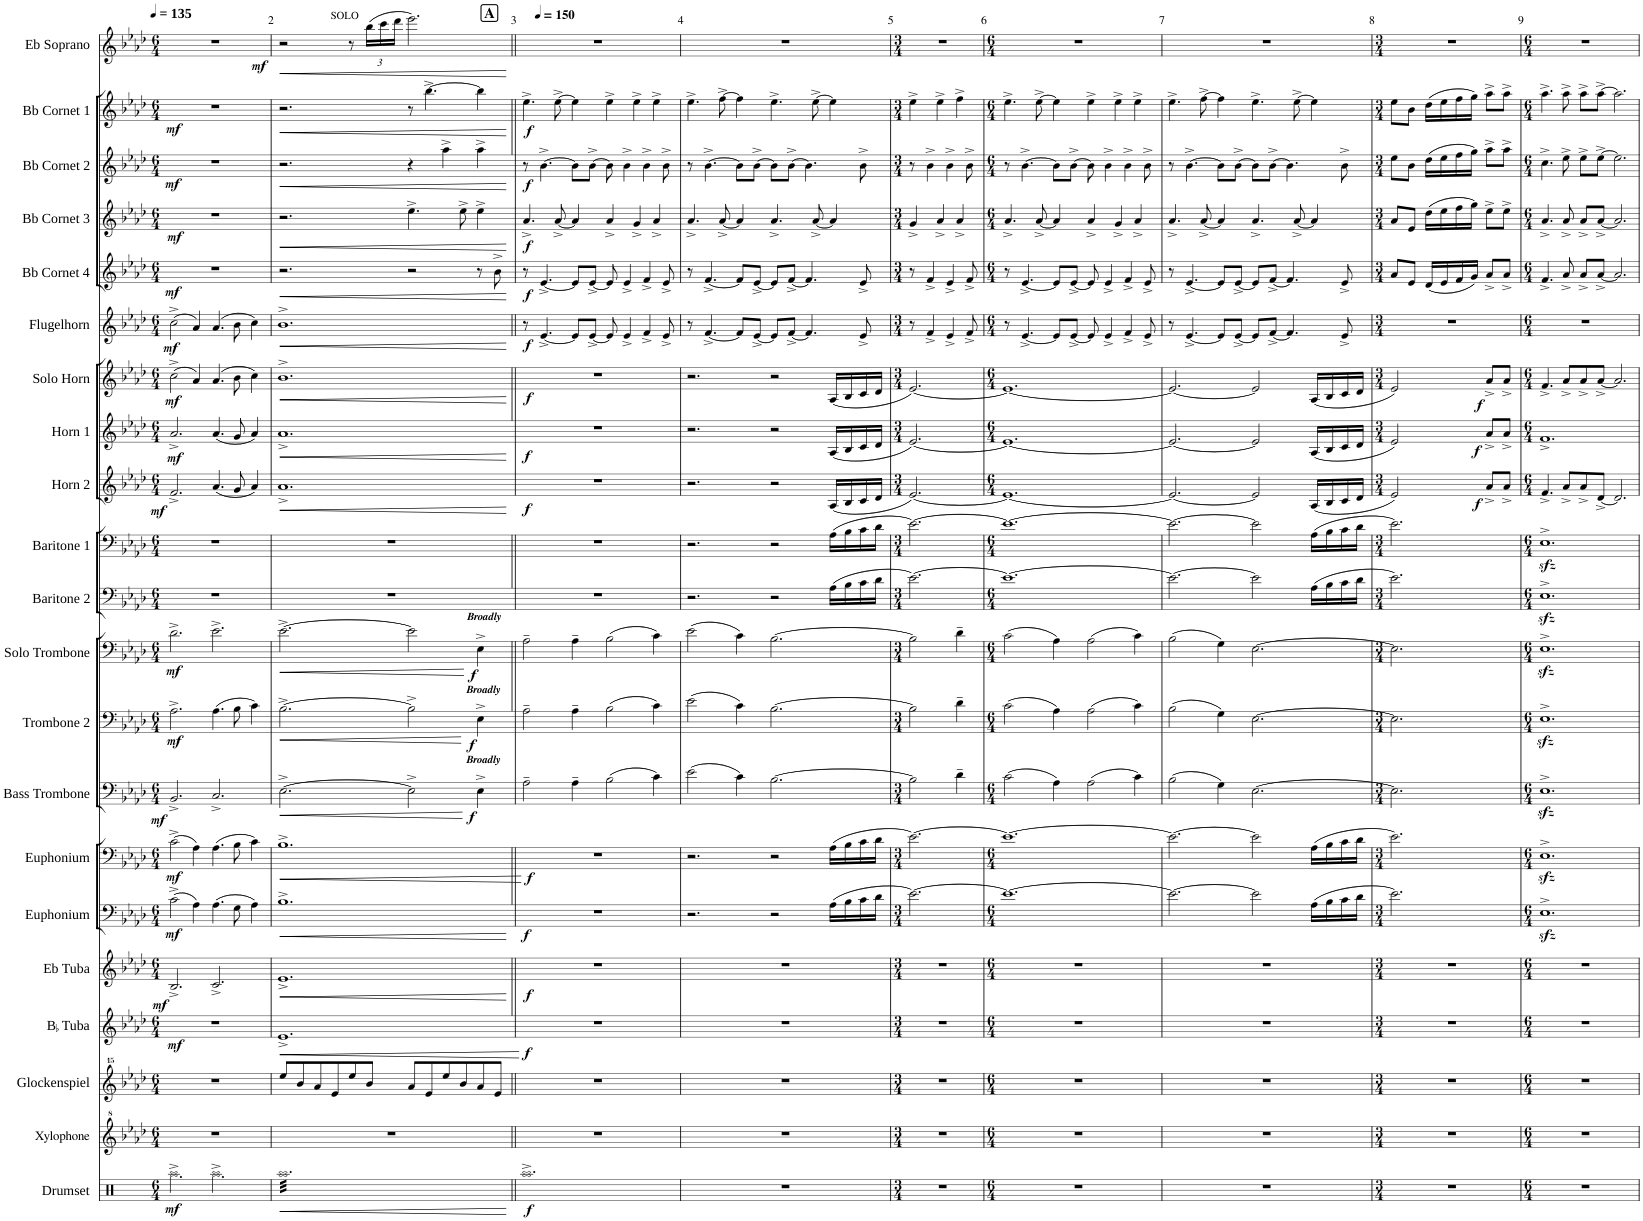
**kern	**dynam	**kern	**kern	**kern	**dynam	**kern	**dynam	**kern	**dynam	**kern	**dynam	**kern	**dynam	**kern	**dynam	**kern	**dynam	**kern	**kern	**kern	**dynam	**kern	**dynam	**kern	**dynam	**kern	**dynam	**kern	**dynam	**kern	**dynam	**kern	**dynam	**kern	**dynam	**kern	**dynam
*part21	*part21	*part20	*part19	*part18	*part18	*part17	*part17	*part16	*part16	*part15	*part15	*part14	*part14	*part13	*part13	*part12	*part12	*part11	*part10	*part9	*part9	*part8	*part8	*part7	*part7	*part6	*part6	*part5	*part5	*part4	*part4	*part3	*part3	*part2	*part2	*part1	*part1
*staff21	*staff21	*staff20	*staff19	*staff18	*staff18	*staff17	*staff17	*staff16	*staff16	*staff15	*staff15	*staff14	*staff14	*staff13	*staff13	*staff12	*staff12	*staff11	*staff10	*staff9	*staff9	*staff8	*staff8	*staff7	*staff7	*staff6	*staff6	*staff5	*staff5	*staff4	*staff4	*staff3	*staff3	*staff2	*staff2	*staff1	*staff1
*I"Drumset	*	*I"Xylophone	*I"Glockenspiel	*I"BaccidentalFlat Tuba	*	*I"Eb Tuba	*	*I"Euphonium	*	*I"Euphonium	*	*I"Bass Trombone	*	*I"Trombone 2	*	*I"Solo Trombone	*	*I"Baritone 2	*I"Baritone 1	*I"Horn 2	*	*I"Horn 1	*	*I"Solo Horn	*	*I"Flugelhorn	*	*I"Bb Cornet 4	*	*I"Bb Cornet 3	*	*I"Bb Cornet 2	*	*I"Bb Cornet 1	*	*I"Eb Soprano	*
*I'Drs.	*	*I'Xyl.	*I'Glk.	*I'BaccidentalFlat Tu.	*	*I'Eb Tu.	*	*I'Eu.	*	*I'Eu.	*	*I'B. Trb.	*	*I'Trb 2	*	*I'Solo Trb.	*	*I'Bar 2	*I'Bar 1	*I'Horn 2	*	*I'Horn 1	*	*I'SoloHorn	*	*I'Flghn.	*	*I'Bb Cnt 4	*	*I'Bb Cnt 3	*	*I'Bb Cnt 2	*	*I'Bb Cnt 1	*	*I'Eb Sop.	*
*clefX	*	*clefG^2	*clefG^^2	*clefG2	*	*clefG2	*	*clefF4	*	*clefF4	*	*clefF4	*	*clefF4	*	*clefF4	*	*clefF4	*clefF4	*clefG2	*	*clefG2	*	*clefG2	*	*clefG2	*	*clefG2	*	*clefG2	*	*clefG2	*	*clefG2	*	*clefG2	*
*	*	*	*	*	*	*	*	*	*	*	*	*	*	*	*	*	*	*ITrd4c7	*	*	*	*ITrd5c9	*	*ITrd1c2	*	*ITrd1c2	*	*ITrd1c2	*	*ITrd1c2	*	*ITrd1c2	*	*ITrd1c2	*	*ITrd1c2	*
*k[]	*	*k[b-e-a-d-]	*k[b-e-a-d-]	*k[b-e-a-d-]	*	*k[b-e-a-d-]	*	*k[b-e-a-d-]	*	*k[b-e-a-d-]	*	*k[b-e-a-d-]	*	*k[b-e-a-d-]	*	*k[b-e-a-d-]	*	*k[b-e-a-d-]	*k[b-e-a-d-]	*k[b-e-a-d-]	*	*k[b-e-a-d-]	*	*k[b-e-a-d-]	*	*k[b-e-a-d-]	*	*k[b-e-a-d-]	*	*k[b-e-a-d-]	*	*k[b-e-a-d-]	*	*k[b-e-a-d-]	*	*k[b-e-a-d-]	*
*M6/4	*	*M6/4	*M6/4	*M6/4	*	*M6/4	*	*M6/4	*	*M6/4	*	*M6/4	*	*M6/4	*	*M6/4	*	*M6/4	*M6/4	*M6/4	*	*M6/4	*	*M6/4	*	*M6/4	*	*M6/4	*	*M6/4	*	*M6/4	*	*M6/4	*	*M6/4	*
*MM135	*	*MM135	*MM135	*MM135	*	*MM135	*	*MM135	*	*MM135	*	*MM135	*	*MM135	*	*MM135	*	*MM135	*MM135	*MM135	*	*MM135	*	*MM135	*	*MM135	*	*MM135	*	*MM135	*	*MM135	*	*MM135	*	*MM135	*
=1	=1	=1	=1	=1	=1	=1	=1	=1	=1	=1	=1	=1	=1	=1	=1	=1	=1	=1	=1	=1	=1	=1	=1	=1	=1	=1	=1	=1	=1	=1	=1	=1	=1	=1	=1	=1	=1
!	!LO:DY:b	!	!	!	!LO:DY:b	!	!LO:DY:b	!	!LO:DY:b	!	!LO:DY:b	!	!LO:DY:b	!	!LO:DY:b	!	!LO:DY:b	!	!	!	!LO:DY:b	!	!LO:DY:b	!	!LO:DY:b	!	!LO:DY:b	!	!LO:DY:b	!	!LO:DY:b	!	!LO:DY:b	!	!LO:DY:b	!	!LO:DY:b
2.Raa^\	mf	1.r	1.r	1.r	mf	2.B-^/	mf	(2c^\	mf	(2c^\	mf	2.BB-^/	mf	2.A-^\	mf	2.d-^\	mf	1.r	1.r	2.f^/	mf	2.a-^/	mf	(2cc^\	mf	(2cc^\	mf	1.r	mf	1.r	mf	1.r	mf	1.r	mf	1.r	mf
.	.	.	.	.	.	.	.	4A-\)	.	4A-\)	.	.	.	.	.	.	.	.	.	.	.	.	.	4a-/)	.	4a-/)	.	.	.	.	.	.	.	.	.	.	.
2.Raa^\	.	.	.	.	.	2.c^/	.	(4.A-\	.	(4.A-\	.	2.C^/	.	(4.A-\	.	2.e-^\	.	.	.	(4.a-/	.	(4.a-/	.	(4.a-/	.	(4.a-/	.	.	.	.	.	.	.	.	.	.	.
.	.	.	.	.	.	.	.	8G\	.	8B-\	.	.	.	8B-\	.	.	.	.	.	8g/	.	8g/	.	8b-\	.	8b-\	.	.	.	.	.	.	.	.	.	.	.
.	.	.	.	.	.	.	.	4A-\)	.	4c\)	.	.	.	4c\)	.	.	.	.	.	4a-/)	.	4a-/)	.	4cc\)	.	4cc\)	.	.	.	.	.	.	.	.	.	.	.
=2	=2	=2	=2	=2	=2	=2	=2	=2	=2	=2	=2	=2	=2	=2	=2	=2	=2	=2	=2	=2	=2	=2	=2	=2	=2	=2	=2	=2	=2	=2	=2	=2	=2	=2	=2	=2	=2
!	!LO:HP:b	!	!	!	!LO:HP:b	!	!LO:HP:b	!	!LO:HP:b	!	!LO:HP:b	!	!LO:HP:b	!	!LO:HP:b	!	!LO:HP:b	!	!	!	!LO:HP:b	!	!LO:HP:b	!	!LO:HP:b	!	!LO:HP:b	!	!LO:HP:b	!	!LO:HP:b	!	!LO:HP:b	!	!LO:HP:b	!	!LO:HP:b
*tremolo	*	*	*	*	*	*	*	*	*	*	*	*	*	*	*	*	*	*	*	*	*	*	*	*	*	*	*	*	*	*	*	*	*	*	*	*	*
32RaaLLL	<	1.r	8eeee-/L	1.e-^	<	1.e-^	<	1.B-^	<	1.B-^	<	[2.E-^\	<	[2.B-^\	<	[2.e-^\	<	1.r	1.r	1.a-^	<	1.a-^	<	1.b-^	<	1.b-^	<	2.r	<	2.r	<	2.r	<	2.r	<	2r	<
32Raa	.	.	.	.	.	.	.	.	.	.	.	.	.	.	.	.	.	.	.	.	.	.	.	.	.	.	.	.	.	.	.	.	.	.	.	.	.
32Raa	.	.	.	.	.	.	.	.	.	.	.	.	.	.	.	.	.	.	.	.	.	.	.	.	.	.	.	.	.	.	.	.	.	.	.	.	.
32Raa	.	.	.	.	.	.	.	.	.	.	.	.	.	.	.	.	.	.	.	.	.	.	.	.	.	.	.	.	.	.	.	.	.	.	.	.	.
32Raa	.	.	8bbb-/	.	.	.	.	.	.	.	.	.	.	.	.	.	.	.	.	.	.	.	.	.	.	.	.	.	.	.	.	.	.	.	.	.	.
32Raa	.	.	.	.	.	.	.	.	.	.	.	.	.	.	.	.	.	.	.	.	.	.	.	.	.	.	.	.	.	.	.	.	.	.	.	.	.
32Raa	.	.	.	.	.	.	.	.	.	.	.	.	.	.	.	.	.	.	.	.	.	.	.	.	.	.	.	.	.	.	.	.	.	.	.	.	.
32Raa	.	.	.	.	.	.	.	.	.	.	.	.	.	.	.	.	.	.	.	.	.	.	.	.	.	.	.	.	.	.	.	.	.	.	.	.	.
32Raa	.	.	8aaa-/	.	.	.	.	.	.	.	.	.	.	.	.	.	.	.	.	.	.	.	.	.	.	.	.	.	.	.	.	.	.	.	.	.	.
32Raa	.	.	.	.	.	.	.	.	.	.	.	.	.	.	.	.	.	.	.	.	.	.	.	.	.	.	.	.	.	.	.	.	.	.	.	.	.
32Raa	.	.	.	.	.	.	.	.	.	.	.	.	.	.	.	.	.	.	.	.	.	.	.	.	.	.	.	.	.	.	.	.	.	.	.	.	.
32Raa	.	.	.	.	.	.	.	.	.	.	.	.	.	.	.	.	.	.	.	.	.	.	.	.	.	.	.	.	.	.	.	.	.	.	.	.	.
32Raa	.	.	8eee-/	.	.	.	.	.	.	.	.	.	.	.	.	.	.	.	.	.	.	.	.	.	.	.	.	.	.	.	.	.	.	.	.	.	.
32Raa	.	.	.	.	.	.	.	.	.	.	.	.	.	.	.	.	.	.	.	.	.	.	.	.	.	.	.	.	.	.	.	.	.	.	.	.	.
32Raa	.	.	.	.	.	.	.	.	.	.	.	.	.	.	.	.	.	.	.	.	.	.	.	.	.	.	.	.	.	.	.	.	.	.	.	.	.
32Raa	.	.	.	.	.	.	.	.	.	.	.	.	.	.	.	.	.	.	.	.	.	.	.	.	.	.	.	.	.	.	.	.	.	.	.	.	.
32Raa	.	.	8eeee-/	.	.	.	.	.	.	.	.	.	.	.	.	.	.	.	.	.	.	.	.	.	.	.	.	.	.	.	.	.	.	.	.	8r	.
32Raa	.	.	.	.	.	.	.	.	.	.	.	.	.	.	.	.	.	.	.	.	.	.	.	.	.	.	.	.	.	.	.	.	.	.	.	.	.
32Raa	.	.	.	.	.	.	.	.	.	.	.	.	.	.	.	.	.	.	.	.	.	.	.	.	.	.	.	.	.	.	.	.	.	.	.	.	.
32Raa	.	.	.	.	.	.	.	.	.	.	.	.	.	.	.	.	.	.	.	.	.	.	.	.	.	.	.	.	.	.	.	.	.	.	.	.	.
*	*	*	*	*	*	*	*	*	*	*	*	*	*	*	*	*	*	*	*	*	*	*	*	*	*	*	*	*	*	*	*	*	*	*	*	*Xbrackettup	*
!	!	!	!	!	!	!	!	!	!	!	!	!	!	!	!	!	!	!	!	!	!	!	!	!	!	!	!	!	!	!	!	!	!	!	!	!LO:TX:a:t=SOLO	!
32Raa	.	.	8bbb-/J	.	.	.	.	.	.	.	.	.	.	.	.	.	.	.	.	.	.	.	.	.	.	.	.	.	.	.	.	.	.	.	.	(24bb-\LL	.
32Raa	.	.	.	.	.	.	.	.	.	.	.	.	.	.	.	.	.	.	.	.	.	.	.	.	.	.	.	.	.	.	.	.	.	.	.	.	.
.	.	.	.	.	.	.	.	.	.	.	.	.	.	.	.	.	.	.	.	.	.	.	.	.	.	.	.	.	.	.	.	.	.	.	.	24ccc\	.
32Raa	.	.	.	.	.	.	.	.	.	.	.	.	.	.	.	.	.	.	.	.	.	.	.	.	.	.	.	.	.	.	.	.	.	.	.	.	.
.	.	.	.	.	.	.	.	.	.	.	.	.	.	.	.	.	.	.	.	.	.	.	.	.	.	.	.	.	.	.	.	.	.	.	.	24ddd-\JJ	.
32Raa	.	.	.	.	.	.	.	.	.	.	.	.	.	.	.	.	.	.	.	.	.	.	.	.	.	.	.	.	.	.	.	.	.	.	.	.	.
32Raa	.	.	8aaa-/L	.	.	.	.	.	.	.	.	2E-^\]	.	2B-^\]	.	2e-\]	.	.	.	.	.	.	.	.	.	.	.	2r	.	4.ee-^\	.	4r	.	8r	.	2.eee-\)	.
32Raa	.	.	.	.	.	.	.	.	.	.	.	.	.	.	.	.	.	.	.	.	.	.	.	.	.	.	.	.	.	.	.	.	.	.	.	.	.
32Raa	.	.	.	.	.	.	.	.	.	.	.	.	.	.	.	.	.	.	.	.	.	.	.	.	.	.	.	.	.	.	.	.	.	.	.	.	.
32Raa	.	.	.	.	.	.	.	.	.	.	.	.	.	.	.	.	.	.	.	.	.	.	.	.	.	.	.	.	.	.	.	.	.	.	.	.	.
32Raa	.	.	8eee-/	.	.	.	.	.	.	.	.	.	.	.	.	.	.	.	.	.	.	.	.	.	.	.	.	.	.	.	.	.	.	[4.bb-^\	.	.	.
32Raa	.	.	.	.	.	.	.	.	.	.	.	.	.	.	.	.	.	.	.	.	.	.	.	.	.	.	.	.	.	.	.	.	.	.	.	.	.
32Raa	.	.	.	.	.	.	.	.	.	.	.	.	.	.	.	.	.	.	.	.	.	.	.	.	.	.	.	.	.	.	.	.	.	.	.	.	.
32Raa	.	.	.	.	.	.	.	.	.	.	.	.	.	.	.	.	.	.	.	.	.	.	.	.	.	.	.	.	.	.	.	.	.	.	.	.	.
32Raa	.	.	8eeee-/	.	.	.	.	.	.	.	.	.	.	.	.	.	.	.	.	.	.	.	.	.	.	.	.	.	.	.	.	4aa-^\	.	.	.	.	.
32Raa	.	.	.	.	.	.	.	.	.	.	.	.	.	.	.	.	.	.	.	.	.	.	.	.	.	.	.	.	.	.	.	.	.	.	.	.	.
32Raa	.	.	.	.	.	.	.	.	.	.	.	.	.	.	.	.	.	.	.	.	.	.	.	.	.	.	.	.	.	.	.	.	.	.	.	.	.
32Raa	.	.	.	.	.	.	.	.	.	.	.	.	.	.	.	.	.	.	.	.	.	.	.	.	.	.	.	.	.	.	.	.	.	.	.	.	.
32Raa	.	.	8bbb-/	.	.	.	.	.	.	.	.	.	.	.	.	.	.	.	.	.	.	.	.	.	.	.	.	.	.	8ee-^\	.	.	.	.	.	.	.
32Raa	.	.	.	.	.	.	.	.	.	.	.	.	.	.	.	.	.	.	.	.	.	.	.	.	.	.	.	.	.	.	.	.	.	.	.	.	.
32Raa	.	.	.	.	.	.	.	.	.	.	.	.	.	.	.	.	.	.	.	.	.	.	.	.	.	.	.	.	.	.	.	.	.	.	.	.	.
32Raa	.	.	.	.	.	.	.	.	.	.	.	.	.	.	.	.	.	.	.	.	.	.	.	.	.	.	.	.	.	.	.	.	.	.	.	.	.
!	!	!	!	!	!	!	!	!	!	!	!	!	!	!	!	!LO:TX:a:Bi:t=Broadly	!	!	!	!	!	!	!	!	!	!	!	!	!	!	!	!	!	!	!	!	!
!	!	!	!	!	!	!	!	!	!	!	!	!	!	!LO:TX:a:Bi:t=Broadly	!	!	!	!	!	!	!	!	!	!	!	!	!	!	!	!	!	!	!	!	!	!	!
!	!	!	!	!	!	!	!	!	!	!	!	!LO:TX:a:Bi:t=Broadly	!	!	!	!	!	!	!	!	!	!	!	!	!	!	!	!	!	!	!	!	!	!	!	!	!
!	!	!	!	!	!	!	!	!	!	!	!	!	!LO:DY:b	!	!LO:DY:b	!	!LO:DY:b	!	!	!	!	!	!	!	!	!	!	!	!	!	!	!	!	!	!	!	!
32Raa	.	.	8aaa-/	.	.	.	.	.	.	.	.	4E-^\	f	4E-^\	f	4E-^\	f	.	.	.	.	.	.	.	.	.	.	8r	.	4ee-^\	.	4aa-^\	.	4bb-\]	.	.	.
32Raa	.	.	.	.	.	.	.	.	.	.	.	.	.	.	.	.	.	.	.	.	.	.	.	.	.	.	.	.	.	.	.	.	.	.	.	.	.
32Raa	.	.	.	.	.	.	.	.	.	.	.	.	.	.	.	.	.	.	.	.	.	.	.	.	.	.	.	.	.	.	.	.	.	.	.	.	.
32Raa	.	.	.	.	.	.	.	.	.	.	.	.	.	.	.	.	.	.	.	.	.	.	.	.	.	.	.	.	.	.	.	.	.	.	.	.	.
32Raa	.	.	8eee-/J	.	.	.	.	.	.	.	.	.	.	.	.	.	.	.	.	.	.	.	.	.	.	.	.	8b-^\	.	.	.	.	.	.	.	.	.
32Raa	.	.	.	.	.	.	.	.	.	.	.	.	.	.	.	.	.	.	.	.	.	.	.	.	.	.	.	.	.	.	.	.	.	.	.	.	.
32Raa	.	.	.	.	.	.	.	.	.	.	.	.	.	.	.	.	.	.	.	.	.	.	.	.	.	.	.	.	.	.	.	.	.	.	.	.	.
32RaaJJJ	.	.	.	.	.	.	.	.	.	.	.	.	.	.	.	.	.	.	.	.	.	.	.	.	.	.	.	.	.	.	.	.	.	.	.	.	.
*Xtremolo	*	*	*	*	*	*	*	*	*	*	*	*	*	*	*	*	*	*	*	*	*	*	*	*	*	*	*	*	*	*	*	*	*	*	*	*	*
.	[	.	.	.	[	.	[	.	[	.	[	.	[	.	[	.	[	.	.	.	[	.	[	.	[	.	[	.	[	.	[	.	[	.	[	.	[
=3||	=3||	=3||	=3||	=3||	=3||	=3||	=3||	=3||	=3||	=3||	=3||	=3||	=3||	=3||	=3||	=3||	=3||	=3||	=3||	=3||	=3||	=3||	=3||	=3||	=3||	=3||	=3||	=3||	=3||	=3||	=3||	=3||	=3||	=3||	=3||	=3||	=3||
!!LO:REH:place=s1:a:B:cj:fs=14:t=A
*	*	*	*	*	*	*	*	*	*	*	*	*	*	*	*	*	*	*	*	*	*	*	*	*	*	*	*	*	*	*	*	*	*	*	*	*MM150	*
!	!LO:DY:b	!	!	!	!LO:DY:b	!	!LO:DY:b	!	!LO:DY:b	!	!LO:DY:b	!	!	!	!	!	!	!	!	!	!LO:DY:b	!	!LO:DY:b	!	!LO:DY:b	!	!LO:DY:b	!	!LO:DY:b	!	!LO:DY:b	!	!LO:DY:b	!	!LO:DY:b	!	!
1.Raa^	f	1.r	1.r	1.r	f	1.r	f	1.r	f	1.r	f	2A-~\	.	2A-~\	.	2A-~\	.	1.r	1.r	1.r	f	1.r	f	1.r	f	8r	f	8r	f	4.a-^/	f	8r	f	4.ee-^\	f	1.r	.
.	.	.	.	.	.	.	.	.	.	.	.	.	.	.	.	.	.	.	.	.	.	.	.	.	.	[4.e-^/	.	[4.e-^/	.	.	.	[4.b-^\	.	.	.	.	.
.	.	.	.	.	.	.	.	.	.	.	.	.	.	.	.	.	.	.	.	.	.	.	.	.	.	.	.	.	.	[8a-^/	.	.	.	[8ee-^\	.	.	.
.	.	.	.	.	.	.	.	.	.	.	.	4A-~\	.	4A-~\	.	4A-~\	.	.	.	.	.	.	.	.	.	8e-/L]	.	8e-/L]	.	4a-/]	.	8b-\L]	.	4ee-\]	.	.	.
.	.	.	.	.	.	.	.	.	.	.	.	.	.	.	.	.	.	.	.	.	.	.	.	.	.	[8e-^/J	.	[8e-^/J	.	.	.	[8b-^\J	.	.	.	.	.
.	.	.	.	.	.	.	.	.	.	.	.	(2B-\	.	(2B-\	.	(2B-\	.	.	.	.	.	.	.	.	.	8e-/]	.	8e-/]	.	4a-^/	.	8b-\]	.	4ee-^\	.	.	.
.	.	.	.	.	.	.	.	.	.	.	.	.	.	.	.	.	.	.	.	.	.	.	.	.	.	4e-^/	.	4e-^/	.	.	.	4b-^\	.	.	.	.	.
.	.	.	.	.	.	.	.	.	.	.	.	.	.	.	.	.	.	.	.	.	.	.	.	.	.	.	.	.	.	4g^/	.	.	.	4ee-^\	.	.	.
.	.	.	.	.	.	.	.	.	.	.	.	.	.	.	.	.	.	.	.	.	.	.	.	.	.	4f^/	.	4f^/	.	.	.	4b-^\	.	.	.	.	.
.	.	.	.	.	.	.	.	.	.	.	.	4c\)	.	4c\)	.	4c\)	.	.	.	.	.	.	.	.	.	.	.	.	.	4a-^/	.	.	.	4ee-^\	.	.	.
.	.	.	.	.	.	.	.	.	.	.	.	.	.	.	.	.	.	.	.	.	.	.	.	.	.	8e-^/	.	8e-^/	.	.	.	8b-^\	.	.	.	.	.
=4	=4	=4	=4	=4	=4	=4	=4	=4	=4	=4	=4	=4	=4	=4	=4	=4	=4	=4	=4	=4	=4	=4	=4	=4	=4	=4	=4	=4	=4	=4	=4	=4	=4	=4	=4	=4	=4
1.r	.	1.r	1.r	1.r	.	1.r	.	2.r	.	2.r	.	(2e-\	.	(2e-\	.	(2e-\	.	2.r	2.r	2.r	.	2.r	.	2.r	.	8r	.	8r	.	4.a-^/	.	8r	.	4.ee-^\	.	1.r	.
.	.	.	.	.	.	.	.	.	.	.	.	.	.	.	.	.	.	.	.	.	.	.	.	.	.	[4.f^/	.	[4.f^/	.	.	.	[4.b-^\	.	.	.	.	.
.	.	.	.	.	.	.	.	.	.	.	.	.	.	.	.	.	.	.	.	.	.	.	.	.	.	.	.	.	.	[8a-^/	.	.	.	[8ff^\	.	.	.
.	.	.	.	.	.	.	.	.	.	.	.	4c\)	.	4c\)	.	4c\)	.	.	.	.	.	.	.	.	.	8f/L]	.	8f/L]	.	4a-/]	.	8b-\L]	.	4ff\]	.	.	.
.	.	.	.	.	.	.	.	.	.	.	.	.	.	.	.	.	.	.	.	.	.	.	.	.	.	[8e-^/J	.	[8e-^/J	.	.	.	[8b-^\J	.	.	.	.	.
.	.	.	.	.	.	.	.	2r	.	2r	.	[2.B-\	.	[2.B-\	.	[2.B-\	.	2r	2r	2r	.	2r	.	2r	.	8e-/L]	.	8e-/L]	.	4.a-^/	.	8b-\L]	.	4.ee-^\	.	.	.
.	.	.	.	.	.	.	.	.	.	.	.	.	.	.	.	.	.	.	.	.	.	.	.	.	.	[8f^/J	.	[8f^/J	.	.	.	[8b-^\J	.	.	.	.	.
.	.	.	.	.	.	.	.	.	.	.	.	.	.	.	.	.	.	.	.	.	.	.	.	.	.	4.f/]	.	4.f/]	.	.	.	4.b-\]	.	.	.	.	.
.	.	.	.	.	.	.	.	.	.	.	.	.	.	.	.	.	.	.	.	.	.	.	.	.	.	.	.	.	.	[8a-^/	.	.	.	[8ee-^\	.	.	.
.	.	.	.	.	.	.	.	(16A-\LL	.	(16A-\LL	.	.	.	.	.	.	.	(16A-\LL	(16A-\LL	(16A-/LL	.	(16A-/LL	.	(16A-/LL	.	.	.	.	.	4a-/]	.	.	.	4ee-\]	.	.	.
.	.	.	.	.	.	.	.	16B-\	.	16B-\	.	.	.	.	.	.	.	16B-\	16B-\	16B-/	.	16B-/	.	16B-/	.	.	.	.	.	.	.	.	.	.	.	.	.
.	.	.	.	.	.	.	.	16c\	.	16c\	.	.	.	.	.	.	.	16c\	16c\	16c/	.	16c/	.	16c/	.	8e-^/	.	8e-^/	.	.	.	8b-^\	.	.	.	.	.
.	.	.	.	.	.	.	.	16d-\JJ	.	16d-\JJ	.	.	.	.	.	.	.	16d-\JJ	16d-\JJ	16d-/JJ	.	16d-/JJ	.	16d-/JJ	.	.	.	.	.	.	.	.	.	.	.	.	.
=5	=5	=5	=5	=5	=5	=5	=5	=5	=5	=5	=5	=5	=5	=5	=5	=5	=5	=5	=5	=5	=5	=5	=5	=5	=5	=5	=5	=5	=5	=5	=5	=5	=5	=5	=5	=5	=5
*M3/4	*	*M3/4	*M3/4	*M3/4	*	*M3/4	*	*M3/4	*	*M3/4	*	*M3/4	*	*M3/4	*	*M3/4	*	*M3/4	*M3/4	*M3/4	*	*M3/4	*	*M3/4	*	*M3/4	*	*M3/4	*	*M3/4	*	*M3/4	*	*M3/4	*	*M3/4	*
2.r	.	2.r	2.r	2.r	.	2.r	.	[2.e-\)	.	[2.e-\)	.	2B-\]	.	2B-\]	.	2B-\]	.	[2.e-\)	[2.e-\)	[2.e-/)	.	[2.e-/)	.	[2.e-/)	.	8r	.	8r	.	4g^/	.	8r	.	4ee-^\	.	2.r	.
.	.	.	.	.	.	.	.	.	.	.	.	.	.	.	.	.	.	.	.	.	.	.	.	.	.	4f^/	.	4f^/	.	.	.	4b-^\	.	.	.	.	.
.	.	.	.	.	.	.	.	.	.	.	.	.	.	.	.	.	.	.	.	.	.	.	.	.	.	.	.	.	.	4a-^/	.	.	.	4ee-^\	.	.	.
.	.	.	.	.	.	.	.	.	.	.	.	.	.	.	.	.	.	.	.	.	.	.	.	.	.	4e-^/	.	4e-^/	.	.	.	4b-^\	.	.	.	.	.
.	.	.	.	.	.	.	.	.	.	.	.	4d-~\	.	4d-~\	.	4d-~\	.	.	.	.	.	.	.	.	.	.	.	.	.	4a-^/	.	.	.	4ff^\	.	.	.
.	.	.	.	.	.	.	.	.	.	.	.	.	.	.	.	.	.	.	.	.	.	.	.	.	.	8f^/	.	8f^/	.	.	.	8b-^\	.	.	.	.	.
=6	=6	=6	=6	=6	=6	=6	=6	=6	=6	=6	=6	=6	=6	=6	=6	=6	=6	=6	=6	=6	=6	=6	=6	=6	=6	=6	=6	=6	=6	=6	=6	=6	=6	=6	=6	=6	=6
*M6/4	*	*M6/4	*M6/4	*M6/4	*	*M6/4	*	*M6/4	*	*M6/4	*	*M6/4	*	*M6/4	*	*M6/4	*	*M6/4	*M6/4	*M6/4	*	*M6/4	*	*M6/4	*	*M6/4	*	*M6/4	*	*M6/4	*	*M6/4	*	*M6/4	*	*M6/4	*
1.r	.	1.r	1.r	1.r	.	1.r	.	1.e-_	.	1.e-_	.	(2c\	.	(2c\	.	(2c\	.	1.e-_	1.e-_	1.e-_	.	1.e-_	.	1.e-_	.	8r	.	8r	.	4.a-^/	.	8r	.	4.ee-^\	.	1.r	.
.	.	.	.	.	.	.	.	.	.	.	.	.	.	.	.	.	.	.	.	.	.	.	.	.	.	[4.e-^/	.	[4.e-^/	.	.	.	[4.b-^\	.	.	.	.	.
.	.	.	.	.	.	.	.	.	.	.	.	.	.	.	.	.	.	.	.	.	.	.	.	.	.	.	.	.	.	[8a-^/	.	.	.	[8ee-^\	.	.	.
.	.	.	.	.	.	.	.	.	.	.	.	4A-\)	.	4A-\)	.	4A-\)	.	.	.	.	.	.	.	.	.	8e-/L]	.	8e-/L]	.	4a-/]	.	8b-\L]	.	4ee-\]	.	.	.
.	.	.	.	.	.	.	.	.	.	.	.	.	.	.	.	.	.	.	.	.	.	.	.	.	.	[8e-^/J	.	[8e-^/J	.	.	.	[8b-^\J	.	.	.	.	.
.	.	.	.	.	.	.	.	.	.	.	.	(2A-\	.	(2A-\	.	(2A-\	.	.	.	.	.	.	.	.	.	8e-/]	.	8e-/]	.	4a-^/	.	8b-\]	.	4ee-^\	.	.	.
.	.	.	.	.	.	.	.	.	.	.	.	.	.	.	.	.	.	.	.	.	.	.	.	.	.	4e-^/	.	4e-^/	.	.	.	4b-^\	.	.	.	.	.
.	.	.	.	.	.	.	.	.	.	.	.	.	.	.	.	.	.	.	.	.	.	.	.	.	.	.	.	.	.	4g^/	.	.	.	4ee-^\	.	.	.
.	.	.	.	.	.	.	.	.	.	.	.	.	.	.	.	.	.	.	.	.	.	.	.	.	.	4f^/	.	4f^/	.	.	.	4b-^\	.	.	.	.	.
.	.	.	.	.	.	.	.	.	.	.	.	4c\)	.	4c\)	.	4c\)	.	.	.	.	.	.	.	.	.	.	.	.	.	4a-^/	.	.	.	4ee-^\	.	.	.
.	.	.	.	.	.	.	.	.	.	.	.	.	.	.	.	.	.	.	.	.	.	.	.	.	.	8e-^/	.	8e-^/	.	.	.	8b-^\	.	.	.	.	.
=7	=7	=7	=7	=7	=7	=7	=7	=7	=7	=7	=7	=7	=7	=7	=7	=7	=7	=7	=7	=7	=7	=7	=7	=7	=7	=7	=7	=7	=7	=7	=7	=7	=7	=7	=7	=7	=7
1.r	.	1.r	1.r	1.r	.	1.r	.	2.e-\_	.	2.e-\_	.	(2B-\	.	(2B-\	.	(2B-\	.	2.e-\_	2.e-\_	2.e-/_	.	2.e-/_	.	2.e-/_	.	8r	.	8r	.	4.a-^/	.	8r	.	4.ee-^\	.	1.r	.
.	.	.	.	.	.	.	.	.	.	.	.	.	.	.	.	.	.	.	.	.	.	.	.	.	.	[4.e-^/	.	[4.e-^/	.	.	.	[4.b-^\	.	.	.	.	.
.	.	.	.	.	.	.	.	.	.	.	.	.	.	.	.	.	.	.	.	.	.	.	.	.	.	.	.	.	.	[8a-^/	.	.	.	[8ff^\	.	.	.
.	.	.	.	.	.	.	.	.	.	.	.	4G\)	.	4G\)	.	4G\)	.	.	.	.	.	.	.	.	.	8e-/L]	.	8e-/L]	.	4a-/]	.	8b-\L]	.	4ff\]	.	.	.
.	.	.	.	.	.	.	.	.	.	.	.	.	.	.	.	.	.	.	.	.	.	.	.	.	.	[8e-^/J	.	[8e-^/J	.	.	.	[8b-^\J	.	.	.	.	.
.	.	.	.	.	.	.	.	2e-\]	.	2e-\]	.	[2.E-\	.	[2.E-\	.	[2.E-\	.	2e-\]	2e-\]	2e-/]	.	2e-/]	.	2e-/]	.	8e-/L]	.	8e-/L]	.	4.a-^/	.	8b-\L]	.	4.ee-^\	.	.	.
.	.	.	.	.	.	.	.	.	.	.	.	.	.	.	.	.	.	.	.	.	.	.	.	.	.	[8f^/J	.	[8f^/J	.	.	.	[8b-^\J	.	.	.	.	.
.	.	.	.	.	.	.	.	.	.	.	.	.	.	.	.	.	.	.	.	.	.	.	.	.	.	4.f/]	.	4.f/]	.	.	.	4.b-\]	.	.	.	.	.
.	.	.	.	.	.	.	.	.	.	.	.	.	.	.	.	.	.	.	.	.	.	.	.	.	.	.	.	.	.	[8a-^/	.	.	.	[8ee-^\	.	.	.
.	.	.	.	.	.	.	.	(16A-\LL	.	(16A-\LL	.	.	.	.	.	.	.	(16A-\LL	(16A-\LL	(16A-/LL	.	(16A-/LL	.	(16A-/LL	.	.	.	.	.	4a-/]	.	.	.	4ee-\]	.	.	.
.	.	.	.	.	.	.	.	16B-\	.	16B-\	.	.	.	.	.	.	.	16B-\	16B-\	16B-/	.	16B-/	.	16B-/	.	.	.	.	.	.	.	.	.	.	.	.	.
.	.	.	.	.	.	.	.	16c\	.	16c\	.	.	.	.	.	.	.	16c\	16c\	16c/	.	16c/	.	16c/	.	8e-^/	.	8e-^/	.	.	.	8b-^\	.	.	.	.	.
.	.	.	.	.	.	.	.	16d-\JJ	.	16d-\JJ	.	.	.	.	.	.	.	16d-\JJ	16d-\JJ	16d-/JJ	.	16d-/JJ	.	16d-/JJ	.	.	.	.	.	.	.	.	.	.	.	.	.
=8	=8	=8	=8	=8	=8	=8	=8	=8	=8	=8	=8	=8	=8	=8	=8	=8	=8	=8	=8	=8	=8	=8	=8	=8	=8	=8	=8	=8	=8	=8	=8	=8	=8	=8	=8	=8	=8
*M3/4	*	*M3/4	*M3/4	*M3/4	*	*M3/4	*	*M3/4	*	*M3/4	*	*M3/4	*	*M3/4	*	*M3/4	*	*M3/4	*M3/4	*M3/4	*	*M3/4	*	*M3/4	*	*M3/4	*	*M3/4	*	*M3/4	*	*M3/4	*	*M3/4	*	*M3/4	*
2.r	.	2.r	2.r	2.r	.	2.r	.	2.e-\)	.	2.e-\)	.	2.E-\]	.	2.E-\]	.	2.E-\]	.	2.e-\)	2.e-\)	2e-/)	.	2e-/)	.	2e-/)	.	2.r	.	8a-/L	.	8a-/L	.	8ee-\L	.	8ee-\L	.	2.r	.
.	.	.	.	.	.	.	.	.	.	.	.	.	.	.	.	.	.	.	.	.	.	.	.	.	.	.	.	8e-/J	.	8e-/J	.	8b-\J	.	8b-\J	.	.	.
.	.	.	.	.	.	.	.	.	.	.	.	.	.	.	.	.	.	.	.	.	.	.	.	.	.	.	.	(16d-/LL	.	(16dd-\LL	.	(16dd-\LL	.	(16dd-\LL	.	.	.
.	.	.	.	.	.	.	.	.	.	.	.	.	.	.	.	.	.	.	.	.	.	.	.	.	.	.	.	16e-/	.	16ee-\	.	16ee-\	.	16ee-\	.	.	.
.	.	.	.	.	.	.	.	.	.	.	.	.	.	.	.	.	.	.	.	.	.	.	.	.	.	.	.	16f/	.	16ff\	.	16ff\	.	16ff\	.	.	.
.	.	.	.	.	.	.	.	.	.	.	.	.	.	.	.	.	.	.	.	.	.	.	.	.	.	.	.	16g/JJ)	.	16gg\JJ)	.	16gg\JJ)	.	16gg\JJ)	.	.	.
!	!	!	!	!	!	!	!	!	!	!	!	!	!	!	!	!	!	!	!	!	!LO:DY:b	!	!LO:DY:b	!	!LO:DY:b	!	!	!	!	!	!	!	!	!	!	!	!
.	.	.	.	.	.	.	.	.	.	.	.	.	.	.	.	.	.	.	.	8a-^/L	f	8a-^/L	f	8a-^/L	f	.	.	8a-^/L	.	8ee-^\L	.	8aa-^\L	.	8aa-^\L	.	.	.
.	.	.	.	.	.	.	.	.	.	.	.	.	.	.	.	.	.	.	.	8a-^/J	.	8a-^/J	.	8a-^/J	.	.	.	8a-^/J	.	8ee-^\J	.	8aa-^\J	.	8aa-^\J	.	.	.
=9	=9	=9	=9	=9	=9	=9	=9	=9	=9	=9	=9	=9	=9	=9	=9	=9	=9	=9	=9	=9	=9	=9	=9	=9	=9	=9	=9	=9	=9	=9	=9	=9	=9	=9	=9	=9	=9
*M6/4	*	*M6/4	*M6/4	*M6/4	*	*M6/4	*	*M6/4	*	*M6/4	*	*M6/4	*	*M6/4	*	*M6/4	*	*M6/4	*M6/4	*M6/4	*	*M6/4	*	*M6/4	*	*M6/4	*	*M6/4	*	*M6/4	*	*M6/4	*	*M6/4	*	*M6/4	*
1.r	.	1.r	1.r	1.r	.	1.r	.	1.E-zz<^	.	1.E-zz<^	.	1.E-zz<^	.	1.E-zz<^	.	1.E-zz<^	.	1.E-zz<^	1.E-zz<^	4.f^/	.	1.f^	.	4.f^/	.	1.r	.	4.f^/	.	4.a-^/	.	4.cc^\	.	4.aa-^\	.	1.r	.
.	.	.	.	.	.	.	.	.	.	.	.	.	.	.	.	.	.	.	.	8a-^/L	.	.	.	8a-^/L	.	.	.	8a-^/	.	8a-^/	.	8ee-^\	.	8aa-^\	.	.	.
.	.	.	.	.	.	.	.	.	.	.	.	.	.	.	.	.	.	.	.	8a-^/	.	.	.	8a-^/	.	.	.	8a-^/L	.	8a-^/L	.	8ee-^\L	.	8aa-^\L	.	.	.
.	.	.	.	.	.	.	.	.	.	.	.	.	.	.	.	.	.	.	.	[8d-^/J	.	.	.	[8a-^/J	.	.	.	[8a-^/J	.	[8a-^/J	.	[8ee-^\J	.	[8aa-^\J	.	.	.
.	.	.	.	.	.	.	.	.	.	.	.	.	.	.	.	.	.	.	.	2.d-/]	.	.	.	2.a-/]	.	.	.	2.a-/]	.	2.a-/]	.	2.ee-\]	.	2.aa-\]	.	.	.
=	=	=	=	=	=	=	=	=	=	=	=	=	=	=	=	=	=	=	=	=	=	=	=	=	=	=	=	=	=	=	=	=	=	=	=	=	=
*-	*-	*-	*-	*-	*-	*-	*-	*-	*-	*-	*-	*-	*-	*-	*-	*-	*-	*-	*-	*-	*-	*-	*-	*-	*-	*-	*-	*-	*-	*-	*-	*-	*-	*-	*-	*-	*-
